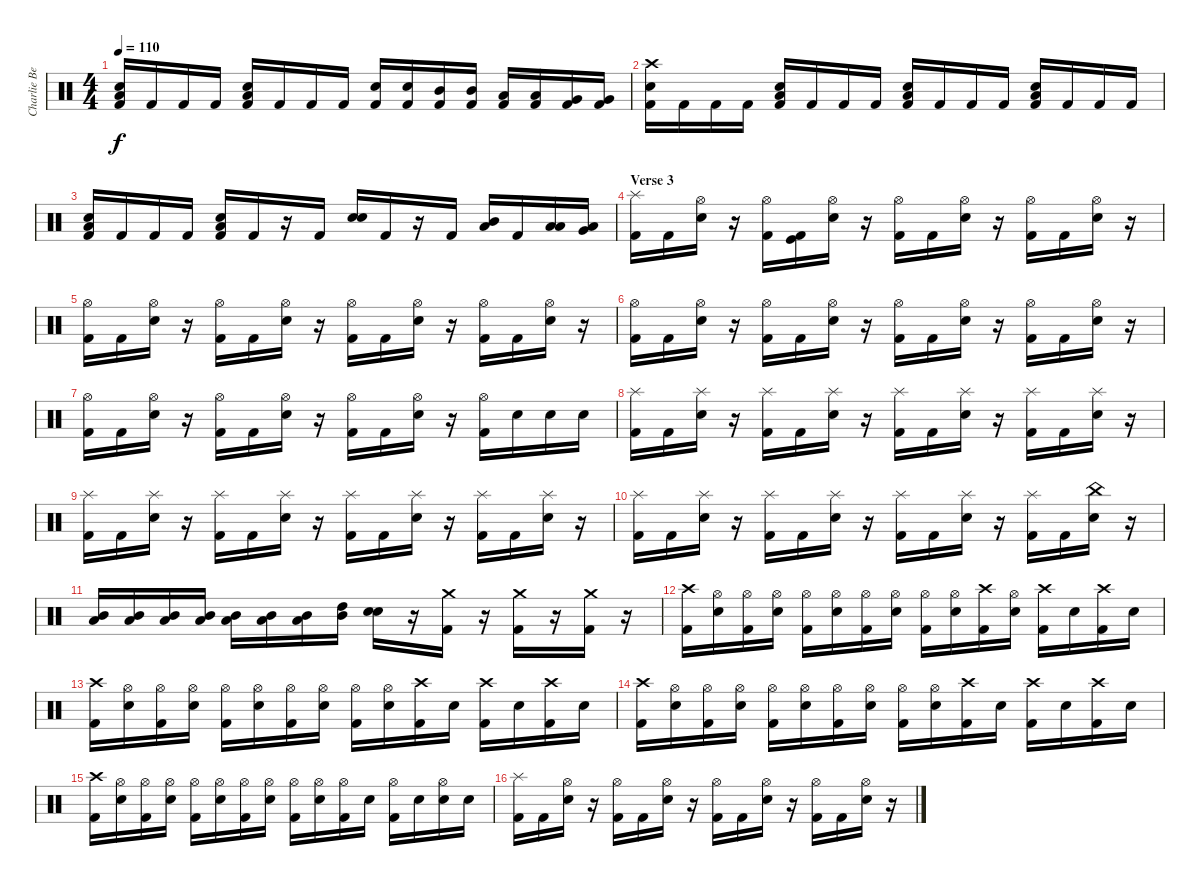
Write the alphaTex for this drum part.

\track ("Charlie Benante" "Charlie Be") {instrument percussion}
\staff {score}
\articulation defaults
\ts (4 4)
\tempo 110
\clef neutral
\ks c
("Low Floor Tom (hit)" "Electric Snare (hit)" "Kick (hit) 2").16{dy f} "Kick (hit) 2".16 "Kick (hit) 2".16 "Kick (hit) 2".16 ("Low Floor Tom (hit)" "Electric Snare (hit)" "Kick (hit) 2").16 "Kick (hit) 2".16 "Kick (hit) 2".16 "Kick (hit) 2".16 ("Electric Snare (hit)" "Kick (hit) 2").16 ("Electric Snare (hit)" "Kick (hit) 2").16 ("Mid Tom (hit)" "Kick (hit) 2").16 ("Mid Tom (hit)" "Kick (hit) 2").16 ("Low Tom (hit)" "Kick (hit) 2").16 ("Low Tom (hit)" "Kick (hit) 2").16 ("Very Low Tom (hit)" "Kick (hit) 2").16 ("Very Low Tom (hit)" "Kick (hit) 2").16 |
("Crash high (hit)" "Electric Snare (hit)" "Kick (hit) 2").16 "Kick (hit) 2".16 "Kick (hit) 2".16 "Kick (hit) 2".16 ("Low Floor Tom (hit)" "Electric Snare (hit)" "Kick (hit) 2").16 "Kick (hit) 2".16 "Kick (hit) 2".16 "Kick (hit) 2".16 ("Low Floor Tom (hit)" "Electric Snare (hit)" "Kick (hit) 2").16 "Kick (hit) 2".16 "Kick (hit) 2".16 "Kick (hit) 2".16 ("Low Floor Tom (hit)" "Electric Snare (hit)" "Kick (hit) 2").16 "Kick (hit) 2".16 "Kick (hit) 2".16 "Kick (hit) 2".16 |
("Low Floor Tom (hit)" "Electric Snare (hit)" "Kick (hit) 2").16 "Kick (hit) 2".16 "Kick (hit) 2".16 "Kick (hit) 2".16 ("Low Floor Tom (hit)" "Electric Snare (hit)" "Kick (hit) 2").16 "Kick (hit) 2".16 r.16 "Kick (hit) 2".16 ("Electric Snare (hit)" "Snare (hit) 2").16 "Kick (hit) 2".16 r.16 "Kick (hit) 2".16 ("Mid Tom (hit)" "Low Floor Tom (hit)").16 "Kick (hit) 2".16 ("Low Tom (hit)" "Low Floor Tom (hit)").16 ("Low Floor Tom (hit)" "Very Low Tom (hit)").16 |
\section ("" "Verse 3")
("Splash (hit)" "Kick (hit) 2").16 "Kick (hit) 2".16 ("Hi-Hat (open)" "Electric Snare (hit)").16 r.16 ("Hi-Hat (open)" "Kick (hit) 2").16 ("Kick (hit)" "Kick (hit) 2").16 ("Hi-Hat (open)" "Electric Snare (hit)").16 r.16 ("Hi-Hat (open)" "Kick (hit) 2").16 "Kick (hit) 2".16 ("Hi-Hat (open)" "Electric Snare (hit)").16 r.16 ("Hi-Hat (open)" "Kick (hit) 2").16 "Kick (hit) 2".16 ("Hi-Hat (open)" "Electric Snare (hit)").16 r.16 |
("Hi-Hat (open)" "Kick (hit) 2").16 "Kick (hit) 2".16 ("Hi-Hat (open)" "Electric Snare (hit)").16 r.16 ("Hi-Hat (open)" "Kick (hit) 2").16 "Kick (hit) 2".16 ("Hi-Hat (open)" "Electric Snare (hit)").16 r.16 ("Hi-Hat (open)" "Kick (hit) 2").16 "Kick (hit) 2".16 ("Hi-Hat (open)" "Electric Snare (hit)").16 r.16 ("Hi-Hat (open)" "Kick (hit) 2").16 "Kick (hit) 2".16 ("Hi-Hat (open)" "Electric Snare (hit)").16 r.16 |
("Hi-Hat (open)" "Kick (hit) 2").16 "Kick (hit) 2".16 ("Hi-Hat (open)" "Electric Snare (hit)").16 r.16 ("Hi-Hat (open)" "Kick (hit) 2").16 "Kick (hit) 2".16 ("Hi-Hat (open)" "Electric Snare (hit)").16 r.16 ("Hi-Hat (open)" "Kick (hit) 2").16 "Kick (hit) 2".16 ("Hi-Hat (open)" "Electric Snare (hit)").16 r.16 ("Hi-Hat (open)" "Kick (hit) 2").16 "Kick (hit) 2".16 ("Hi-Hat (open)" "Electric Snare (hit)").16 r.16 |
("Hi-Hat (open)" "Kick (hit) 2").16 "Kick (hit) 2".16 ("Hi-Hat (open)" "Electric Snare (hit)").16 r.16 ("Hi-Hat (open)" "Kick (hit) 2").16 "Kick (hit) 2".16 ("Hi-Hat (open)" "Electric Snare (hit)").16 r.16 ("Hi-Hat (open)" "Kick (hit) 2").16 "Kick (hit) 2".16 ("Hi-Hat (open)" "Electric Snare (hit)").16 r.16 ("Hi-Hat (open)" "Kick (hit) 2").16 "Electric Snare (hit)".16 "Snare (hit) 2".16 "Electric Snare (hit)".16 |
("Splash (hit)" "Kick (hit) 2").16 "Kick (hit) 2".16 ("Splash (hit)" "Electric Snare (hit)").16 r.16 ("Splash (hit)" "Kick (hit) 2").16 "Kick (hit) 2".16 ("Splash (hit)" "Electric Snare (hit)").16 r.16 ("Splash (hit)" "Kick (hit) 2").16 "Kick (hit) 2".16 ("Splash (hit)" "Electric Snare (hit)").16 r.16 ("Splash (hit)" "Kick (hit) 2").16 "Kick (hit) 2".16 ("Splash (hit)" "Electric Snare (hit)").16 r.16 |
("Splash (hit)" "Kick (hit) 2").16 "Kick (hit) 2".16 ("Splash (hit)" "Electric Snare (hit)").16 r.16 ("Splash (hit)" "Kick (hit) 2").16 "Kick (hit) 2".16 ("Splash (hit)" "Electric Snare (hit)").16 r.16 ("Splash (hit)" "Kick (hit) 2").16 "Kick (hit) 2".16 ("Splash (hit)" "Electric Snare (hit)").16 r.16 ("Splash (hit)" "Kick (hit) 2").16 "Kick (hit) 2".16 ("Splash (hit)" "Electric Snare (hit)").16 r.16 |
("Splash (hit)" "Kick (hit) 2").16 "Kick (hit) 2".16 ("Splash (hit)" "Electric Snare (hit)").16 r.16 ("Splash (hit)" "Kick (hit) 2").16 "Kick (hit) 2".16 ("Splash (hit)" "Electric Snare (hit)").16 r.16 ("Splash (hit)" "Kick (hit) 2").16 "Kick (hit) 2".16 ("Splash (hit)" "Electric Snare (hit)").16 r.16 ("Splash (hit)" "Kick (hit) 2").16 "Kick (hit) 2".16 ("China (hit)" "Electric Snare (hit)").16 r.16 |
("Low Tom (hit)" "Mid Tom (hit)").16 ("Low Tom (hit)" "Mid Tom (hit)").16 ("Low Tom (hit)" "Mid Tom (hit)").16 ("Low Tom (hit)" "Mid Tom (hit)").16 ("Low Tom (hit)" "Mid Tom (hit)").16 ("Low Tom (hit)" "Mid Tom (hit)").16 ("Low Tom (hit)" "Mid Tom (hit)").16 ("Mid Tom (hit)" "High Tom (hit)").16 ("Electric Snare (hit)" "Snare (hit) 2").16 r.16 ("Crash medium (hit)" "Kick (hit) 2").16 r.16 ("Crash medium (hit)" "Kick (hit) 2").16 r.16 ("Crash medium (hit)" "Kick (hit) 2").16 r.16 |
("Crash high (hit)" "Kick (hit) 2").16 ("Hi-Hat (open)" "Electric Snare (hit)").16 ("Hi-Hat (open)" "Kick (hit) 2").16 ("Hi-Hat (open)" "Electric Snare (hit)").16 ("Hi-Hat (open)" "Kick (hit) 2").16 ("Hi-Hat (open)" "Electric Snare (hit)").16 ("Hi-Hat (open)" "Kick (hit) 2").16 ("Hi-Hat (open)" "Electric Snare (hit)").16 ("Hi-Hat (open)" "Kick (hit) 2").16 ("Hi-Hat (open)" "Electric Snare (hit)").16 ("Crash high (hit)" "Kick (hit) 2").16 ("Hi-Hat (open)" "Electric Snare (hit)").16 ("Crash high (hit)" "Kick (hit) 2").16 "Electric Snare (hit)".16 ("Crash high (hit)" "Kick (hit) 2").16 "Electric Snare (hit)".16 |
("Crash high (hit)" "Kick (hit) 2").16 ("Hi-Hat (open)" "Electric Snare (hit)").16 ("Hi-Hat (open)" "Kick (hit) 2").16 ("Hi-Hat (open)" "Electric Snare (hit)").16 ("Hi-Hat (open)" "Kick (hit) 2").16 ("Hi-Hat (open)" "Electric Snare (hit)").16 ("Hi-Hat (open)" "Kick (hit) 2").16 ("Hi-Hat (open)" "Electric Snare (hit)").16 ("Hi-Hat (open)" "Kick (hit) 2").16 ("Hi-Hat (open)" "Electric Snare (hit)").16 ("Crash high (hit)" "Kick (hit) 2").16 "Electric Snare (hit)".16 ("Crash high (hit)" "Kick (hit) 2").16 "Electric Snare (hit)".16 ("Crash high (hit)" "Kick (hit) 2").16 "Electric Snare (hit)".16 |
("Crash high (hit)" "Kick (hit) 2").16 ("Hi-Hat (open)" "Electric Snare (hit)").16 ("Hi-Hat (open)" "Kick (hit) 2").16 ("Hi-Hat (open)" "Electric Snare (hit)").16 ("Hi-Hat (open)" "Kick (hit) 2").16 ("Hi-Hat (open)" "Electric Snare (hit)").16 ("Hi-Hat (open)" "Kick (hit) 2").16 ("Hi-Hat (open)" "Electric Snare (hit)").16 ("Hi-Hat (open)" "Kick (hit) 2").16 ("Hi-Hat (open)" "Electric Snare (hit)").16 ("Crash high (hit)" "Kick (hit) 2").16 "Electric Snare (hit)".16 ("Crash high (hit)" "Kick (hit) 2").16 "Electric Snare (hit)".16 ("Crash high (hit)" "Kick (hit) 2").16 "Electric Snare (hit)".16 |
("Crash high (hit)" "Kick (hit) 2").16 ("Hi-Hat (open)" "Electric Snare (hit)").16 ("Hi-Hat (open)" "Kick (hit) 2").16 ("Hi-Hat (open)" "Electric Snare (hit)").16 ("Hi-Hat (open)" "Kick (hit) 2").16 ("Hi-Hat (open)" "Electric Snare (hit)").16 ("Hi-Hat (open)" "Kick (hit) 2").16 ("Hi-Hat (open)" "Electric Snare (hit)").16 ("Hi-Hat (open)" "Kick (hit) 2").16 ("Hi-Hat (open)" "Electric Snare (hit)").16 ("Hi-Hat (open)" "Kick (hit) 2").16 "Electric Snare (hit)".16 ("Hi-Hat (open)" "Kick (hit) 2").16 "Electric Snare (hit)".16 ("Hi-Hat (open)" "Electric Snare (hit)").16 "Electric Snare (hit)".16 |
("Splash (hit)" "Kick (hit) 2").16 "Kick (hit) 2".16 ("Hi-Hat (open)" "Electric Snare (hit)").16 r.16 ("Hi-Hat (open)" "Kick (hit) 2").16 "Kick (hit) 2".16 ("Hi-Hat (open)" "Electric Snare (hit)").16 r.16 ("Hi-Hat (open)" "Kick (hit) 2").16 "Kick (hit) 2".16 ("Hi-Hat (open)" "Electric Snare (hit)").16 r.16 ("Hi-Hat (open)" "Kick (hit) 2").16 "Kick (hit) 2".16 ("Hi-Hat (open)" "Electric Snare (hit)").16 r.16
